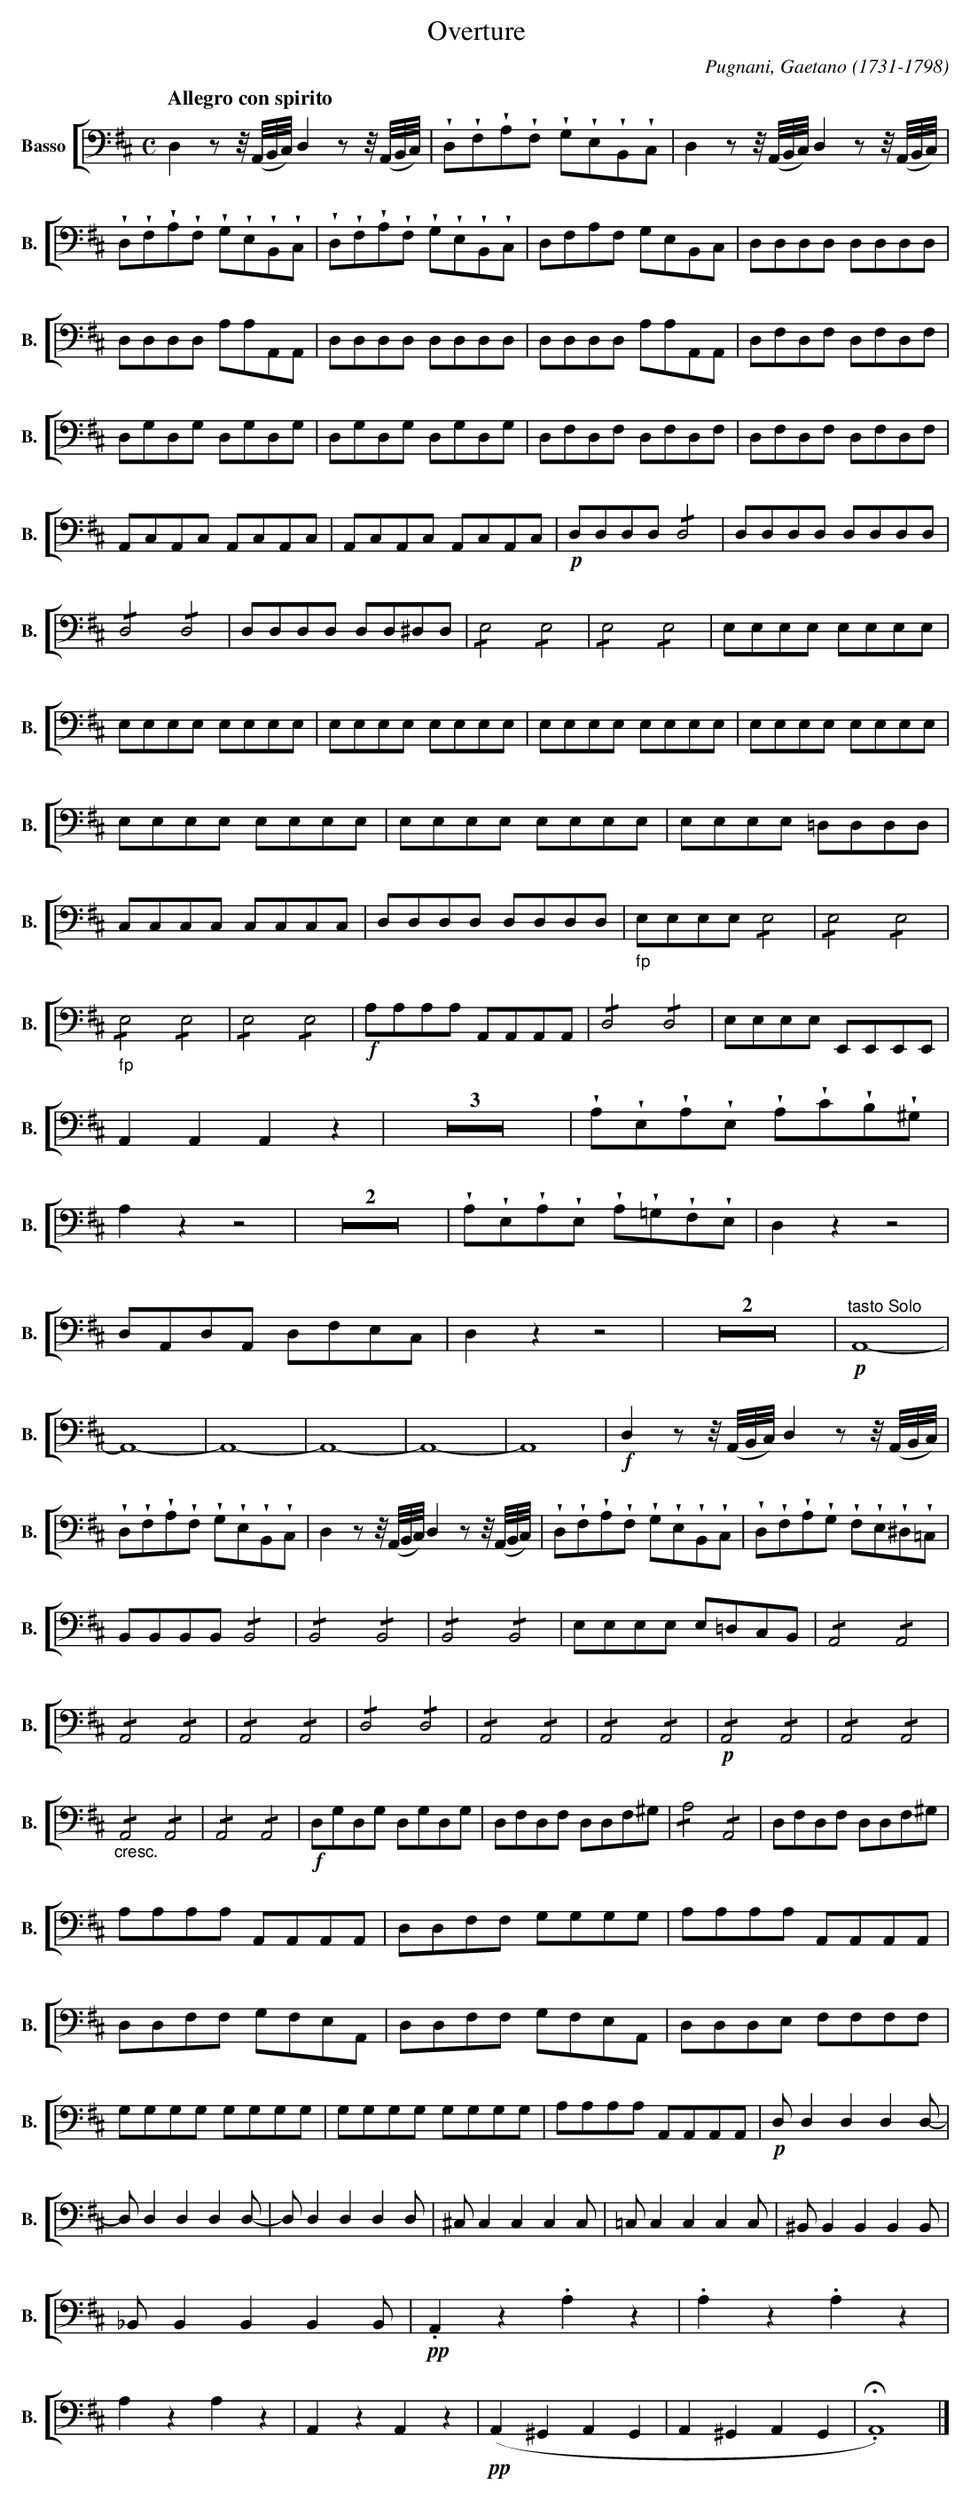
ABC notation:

X:1
T:Overture
C:Pugnani, Gaetano (1731-1798)
M:C
L:1/4
K:D
V: 8 clef=bass name="Basso" sname="B."
%%staves [ 8 ]
[Q: "Allegro con spirito"] D, z/z/8(A,,/8B,,/8C,/8) D, z/z/8(A,,/8B,,/8C,/8) | \
   !wedge!D,/!wedge!F,/!wedge!A,/!wedge!F,/ !wedge!G,/!wedge!E,/!wedge!B,,/!wedge!C,/ | \
   D, z/z/8(A,,/8B,,/8C,/8) D, z/z/8(A,,/8B,,/8C,/8) | \
   !wedge!D,/!wedge!F,/!wedge!A,/!wedge!F,/ !wedge!G,/!wedge!E,/!wedge!B,,/!wedge!C,/ | \
   !wedge!D,/!wedge!F,/!wedge!A,/!wedge!F,/ !wedge!G,/!wedge!E,/!wedge!B,,/!wedge!C,/ | \
   D,/F,/A,/F,/ G,/E,/B,,/C,/ | \
   D,/D,/D,/D,/ D,/D,/D,/D,/ | D,/D,/D,/D,/ A,/A,/A,,/A,,/ | D,/D,/D,/D,/ D,/D,/D,/D,/ | D,/D,/D,/D,/ A,/A,/A,,/A,,/ |D,/F,/D,/F,/ D,/F,/D,/F,/ | \
   D,/G,/D,/G,/ D,/G,/D,/G,/ | D,/G,/D,/G,/ D,/G,/D,/G,/ | \
   D,/F,/D,/F,/ D,/F,/D,/F,/ |  D,/F,/D,/F,/ D,/F,/D,/F,/ | \
   A,,/C,/A,,/C,/ A,,/C,/A,,/C,/ | A,,/C,/A,,/C,/ A,,/C,/A,,/C,/ | !p!D,/D,/D,/D,/ \
   !/!D,2 | \
   D,/D,/D,/D,/ D,/D,/D,/D,/ | !/!D,2 !/!D,2 | D,/D,/D,/D,/ D,/D,/^D,/D,/ | !/!E,2 !/!E,2 |\
   !/!E,2 !/!E,2 | E,/E,/E,/E,/  E,/E,/E,/E,/ | E,/E,/E,/E,/  E,/E,/E,/E,/ | E,/E,/E,/E,/  E,/E,/E,/E,/ | \
   E,/E,/E,/E,/  E,/E,/E,/E,/ | E,/E,/E,/E,/ E,/E,/E,/E,/ |E,/E,/E,/E,/ E,/E,/E,/E,/ | E,/E,/E,/E,/ E,/E,/E,/E,/ |\
   E,/E,/E,/E,/  =D,/D,/D,/D,/ | C,/C,/C,/C,/ C,/C,/C,/C,/ |D,/D,/D,/D,/ D,/D,/D,/D,/ | \
   "_fp" E,/E,/E,/E,/ !/!E,2 | !/!E,2 !/!E,2 | "_fp" !/!E,2 !/!E,2 | !/!E,2 !/!E,2 |\
   !f! A,/A,/A,/A,/ A,,/A,,/A,,/A,,/ | !/!D,2 !/!D,2 | \
   E,/E,/E,/E,/  E,,/E,,/E,,/E,,/ | A,,A,,A,,z | Z3 | \
   !wedge!A,/!wedge!E,/!wedge!A,/!wedge!E,/ !wedge!A,/!wedge!C/!wedge!B,/!wedge!^G,/ | A,zz2 | Z2 | \
   !wedge!A,/!wedge!E,/!wedge!A,/!wedge!E,/ !wedge!A,/!wedge!=G,/!wedge!F,/!wedge!E,/ | D,zz2 |
   D,/A,,/D,/A,,/ D,/F,/E,/C,/ | D,zz2 | Z2 | "^tasto Solo" !p!A,,4- | A,,4- | A,,4- | A,,4- | A,,4- | A,,4 | \
   !f! D, z/z/8(A,,/8B,,/8C,/8) D, z/z/8(A,,/8B,,/8C,/8) | \
   !wedge!D,/!wedge!F,/!wedge!A,/!wedge!F,/ !wedge!G,/!wedge!E,/!wedge!B,,/!wedge!C,/ | \
   D, z/z/8(A,,/8B,,/8C,/8) D, z/z/8(A,,/8B,,/8C,/8) | \
   !wedge!D,/!wedge!F,/!wedge!A,/!wedge!F,/ !wedge!G,/!wedge!E,/!wedge!B,,/!wedge!C,/ | \
   !wedge!D,/!wedge!F,/!wedge!A,/!wedge!G,/ !wedge!F,/!wedge!E,/!wedge!^D,/!wedge!=C,/ |
   B,,/B,,/B,,/B,,/ !/!B,,2  | !/!B,,2 !/!B,,2 | \
   !/!B,,2 !/!B,,2  | E,/E,/E,/E,/ E,/=D,/C,/B,,/ | \
   !/!A,,2 !/!A,,2  | !/!A,,2 !/!A,,2 | \
   !/!A,,2 !/!A,,2 | !/!D,2 !/!D,2 | \
   !/!A,,2 !/!A,,2  | !/!A,,2 !/!A,,2 | \
   !p!!/!A,,2 !/!A,,2  | !/!A,,2 !/!A,,2 | \
   "_cresc." !/!A,,2 !/!A,,2 | !/!A,,2 !/!A,,2 | \
   !f! D,/G,/D,/G,/ D,/G,/D,/G,/ | D,/F,/D,/F,/ D,/D,/F,/^G,/ | \
   !/!A,2 !/!A,,2  |  D,/F,/D,/F,/ D,/D,/F,/^G,/ | \
   A,/A,/A,/A,/ A,,/A,,/A,,/A,,/ | D,/D,/F,/F,/ G,/G,/G,/G,/ | \
   A,/A,/A,/A,/ A,,/A,,/A,,/A,,/ |  D,/D,/F,/F,/ G,/F,/E,/A,,/ | D,/D,/F,/F,/ G,/F,/E,/A,,/ | \
   D,/D,/D,/E,/ F,/F,/F,/F,/ | G,/G,/G,/G,/ G,/G,/G,/G,/ | \
   G,/G,/G,/G,/ G,/G,/G,/G,/ | A,/A,/A,/A,/ A,,/A,,/A,,/A,,/ | !p!D,/D,D,D,D,/-| D,/D,D,D,D,/-| D,/D,D,D,D,/| \
   ^C,/C,C,C,C,/ | =C,/C,C,C,C,/ | ^B,,/B,,B,,B,,B,,/ | _B,,/B,,B,,B,,B,,/ | !pp! .A,,z.A,z | .A,z.A,z | A,zA,z | \
   A,,zA,,z | !pp! (A,,^G,,A,,G,, | A,,^G,,A,,G,,| !fermata!.A,,4) |] \
